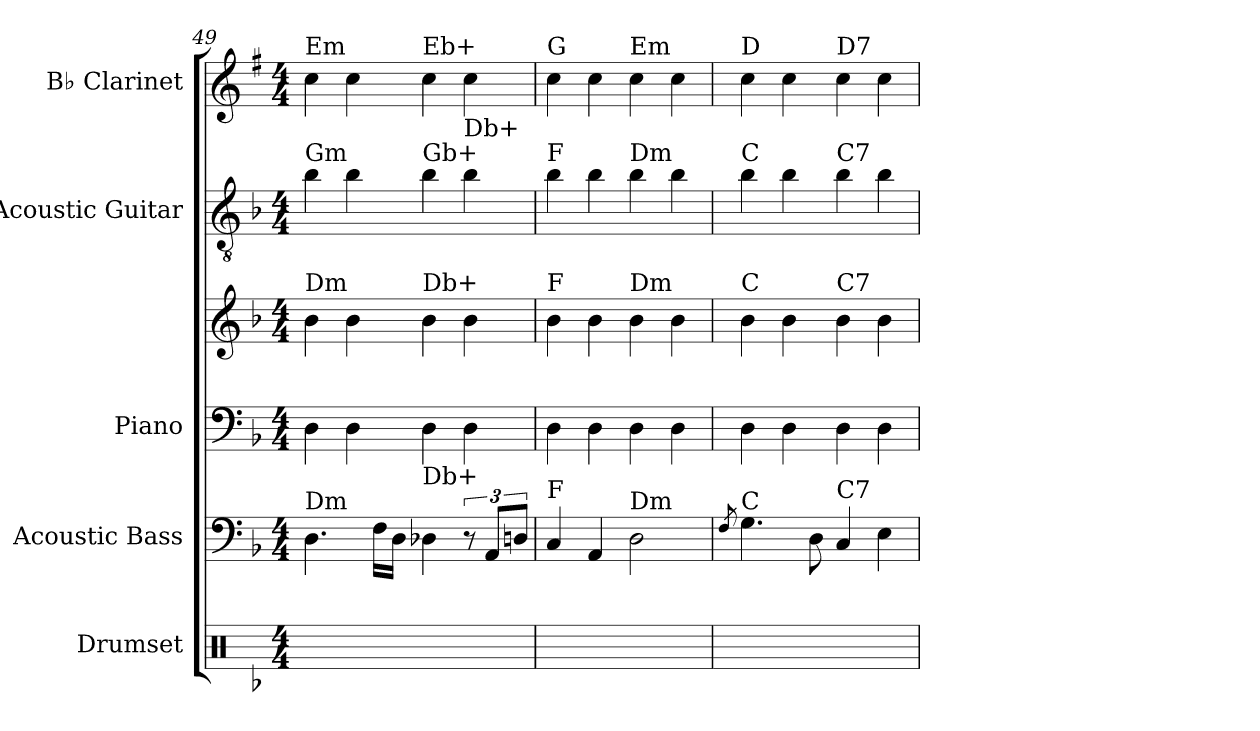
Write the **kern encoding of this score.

**kern	**kern	**kern	**kern	**kern	**kern
*part5	*part4	*part3	*part3	*part2	*part1
*staff6	*staff5	*staff4	*staff3	*staff2	*staff1
*I"Drumset	*I"Acoustic Bass	*I"Piano	*	*I"Acoustic Guitar	*I"B♭ Clarinet
*I'D. Set	*I'Bass	*I'Pno.	*	*I'Guit.	*I'B♭ Cl.
*clefX	*clefF4	*clefF4	*clefG2	*clefGv2	*clefG2
*	*ITrd7c12	*	*	*	*ITrd1c2
*k[b-]	*k[b-]	*k[b-]	*k[b-]	*k[b-]	*k[b-]
*M4/4	*M4/4	*M4/4	*M4/4	*M4/4	*M4/4
=49	=49	=49	=49	=49	=49
!	!	!	!	!	!LO:TX:a:t=Em
!	!	!	!	!LO:TX:a:t=Gm	!
!	!	!	!LO:TX:a:t=Dm	!	!
!	!LO:TX:a:t=Dm	!	!	!	!
4R	4.DD\	4D	4b-	4b-	4b-
4R	.	4D	4b-	4b-	4b-
.	16FF\LL	.	.	.	.
.	16DD\JJ	.	.	.	.
!	!	!	!	!	!LO:TX:a:t=Eb+
!	!	!	!	!LO:TX:a:t=Gb+	!
!	!	!	!LO:TX:a:t=Db+	!	!
!	!LO:TX:a:t=Db+	!	!	!	!
4R	4DD-X\	4D	4b-	4b-	4b-
!	!	!	!	!LO:TX:a:t=Db+	!
4R	12r	4D	4b-	4b-	4b-
.	12AAA/L	.	.	.	.
.	12DDn/J	.	.	.	.
=50	=50	=50	=50	=50	=50
!	!	!	!	!	!LO:TX:a:t=G
!	!	!	!	!LO:TX:a:t=F	!
!	!	!	!LO:TX:a:t=F	!	!
!	!LO:TX:a:t=F	!	!	!	!
4R	4CC/	4D	4b-	4b-	4b-
4R	4AAA/	4D	4b-	4b-	4b-
!	!	!	!	!	!LO:TX:a:t=Em
!	!	!	!	!LO:TX:a:t=Dm	!
!	!	!	!LO:TX:a:t=Dm	!	!
!	!LO:TX:a:t=Dm	!	!	!	!
4R	2DD\	4D	4b-	4b-	4b-
4R	.	4D	4b-	4b-	4b-
=51	=51	=51	=51	=51	=51
.	8qFF/	.	.	.	.
!	!	!	!	!	!LO:TX:a:t=D
!	!	!	!	!LO:TX:a:t=C	!
!	!	!	!LO:TX:a:t=C	!	!
!	!LO:TX:a:t=C	!	!	!	!
4R	4.GG\	4D	4b-	4b-	4b-
4R	.	4D	4b-	4b-	4b-
.	8DD\	.	.	.	.
!	!	!	!	!	!LO:TX:a:t=D7
!	!	!	!	!LO:TX:a:t=C7	!
!	!	!	!LO:TX:a:t=C7	!	!
!	!LO:TX:a:t=C7	!	!	!	!
4R	4CC/	4D	4b-	4b-	4b-
4R	4EE\	4D	4b-	4b-	4b-
=	=	=	=	=	=
*-	*-	*-	*-	*-	*-
